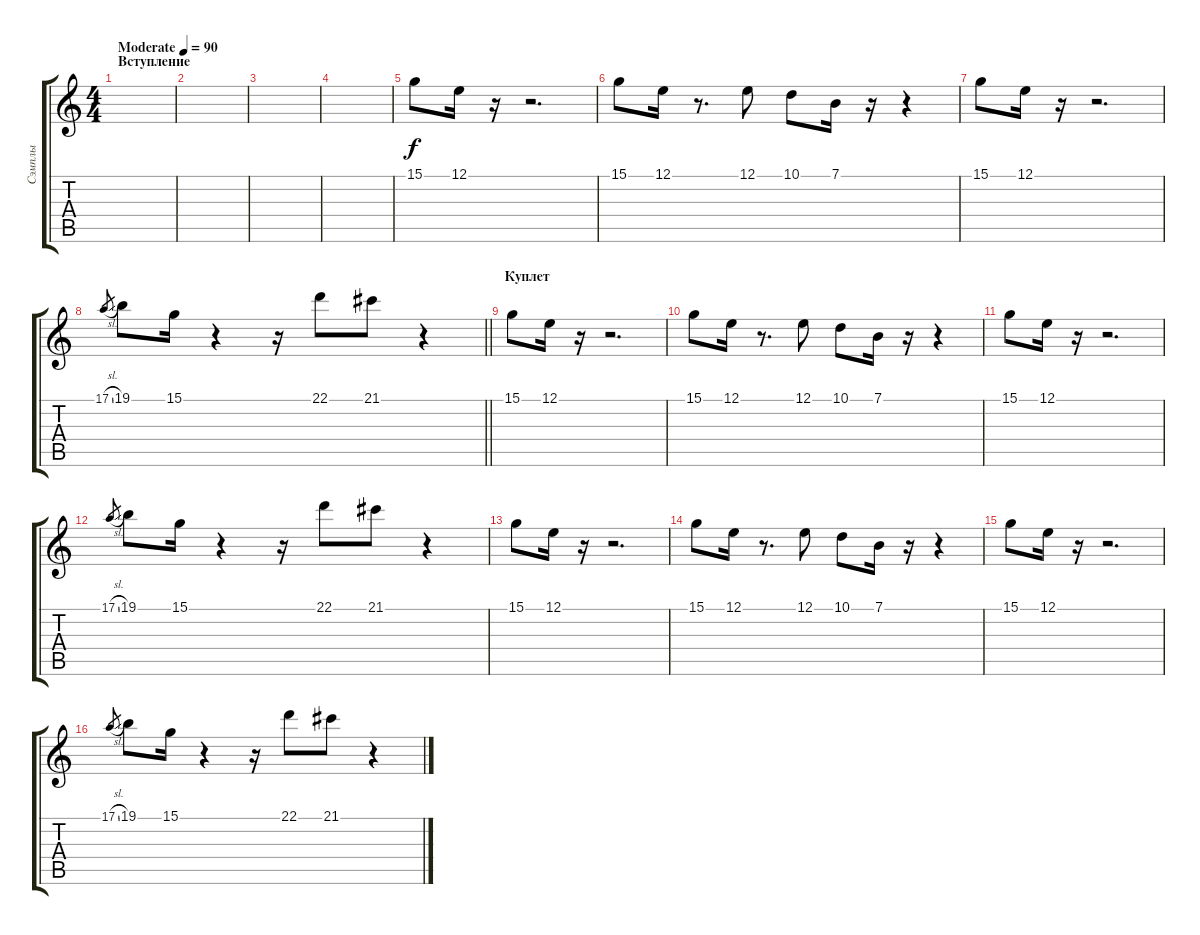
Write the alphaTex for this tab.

\track ("Сэмплы" "Сэмплы") {instrument electricpiano1}
\staff {score tabs}
\tuning (E4 B3 G3 D3 A2 E2) {hide}
\ts (4 4)
\section ("" "Вступление")
\tempo (90 "Moderate")
\clef g2
\ks c
|
|
|
|
15.1.8 12.1.16 r.16 r.2{d} |
15.1.8 12.1.16 r.8{d} 12.1.8 10.1.8 7.1.16 r.16 r.4 |
15.1.8 12.1.16 r.16 r.2{d} |
\barLineRight lightlight
17.1{sl}.8{gr} 19.1.8 15.1.16 r.4 r.16 22.1.8 21.1.8 r.4 |
\section ("" "Куплет")
15.1.8 12.1.16 r.16 r.2{d} |
15.1.8 12.1.16 r.8{d} 12.1.8 10.1.8 7.1.16 r.16 r.4 |
15.1.8 12.1.16 r.16 r.2{d} |
17.1{sl}.8{gr} 19.1.8 15.1.16 r.4 r.16 22.1.8 21.1.8 r.4 |
15.1.8 12.1.16 r.16 r.2{d} |
15.1.8 12.1.16 r.8{d} 12.1.8 10.1.8 7.1.16 r.16 r.4 |
15.1.8 12.1.16 r.16 r.2{d} |
17.1{sl}.8{gr} 19.1.8 15.1.16 r.4 r.16 22.1.8 21.1.8 r.4
